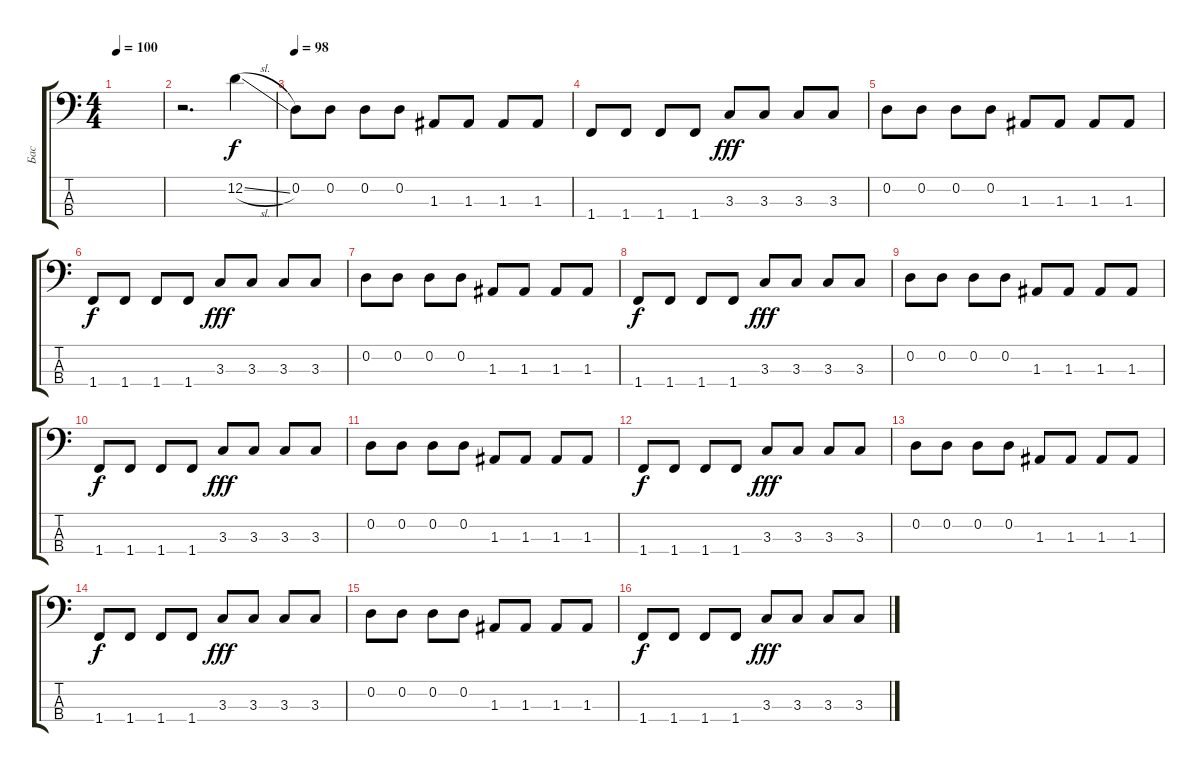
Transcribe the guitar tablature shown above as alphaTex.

\track ("Бас" "Бас") {instrument electricbassfinger}
\staff {score tabs}
\tuning (G2 D2 A1 E1) {hide}
\ts (4 4)
\tempo 100
\clef f4
\ks c
|
r.2{d} 12.2{sl}.4 |
\tempo 98
0.2.8 0.2.8 0.2.8 0.2.8 1.3.8 1.3.8 1.3.8 1.3.8 |
1.4.8{dy f} 1.4.8 1.4.8 1.4.8 3.3.8{dy fff} 3.3.8 3.3.8 3.3.8 |
0.2.8 0.2.8 0.2.8 0.2.8 1.3.8 1.3.8 1.3.8 1.3.8 |
1.4.8{dy f} 1.4.8 1.4.8 1.4.8 3.3.8{dy fff} 3.3.8 3.3.8 3.3.8 |
0.2.8 0.2.8 0.2.8 0.2.8 1.3.8 1.3.8 1.3.8 1.3.8 |
1.4.8{dy f} 1.4.8 1.4.8 1.4.8 3.3.8{dy fff} 3.3.8 3.3.8 3.3.8 |
0.2.8 0.2.8 0.2.8 0.2.8 1.3.8 1.3.8 1.3.8 1.3.8 |
1.4.8{dy f} 1.4.8 1.4.8 1.4.8 3.3.8{dy fff} 3.3.8 3.3.8 3.3.8 |
0.2.8 0.2.8 0.2.8 0.2.8 1.3.8 1.3.8 1.3.8 1.3.8 |
1.4.8{dy f} 1.4.8 1.4.8 1.4.8 3.3.8{dy fff} 3.3.8 3.3.8 3.3.8 |
0.2.8 0.2.8 0.2.8 0.2.8 1.3.8 1.3.8 1.3.8 1.3.8 |
1.4.8{dy f} 1.4.8 1.4.8 1.4.8 3.3.8{dy fff} 3.3.8 3.3.8 3.3.8 |
0.2.8 0.2.8 0.2.8 0.2.8 1.3.8 1.3.8 1.3.8 1.3.8 |
1.4.8{dy f} 1.4.8 1.4.8 1.4.8 3.3.8{dy fff} 3.3.8 3.3.8 3.3.8
